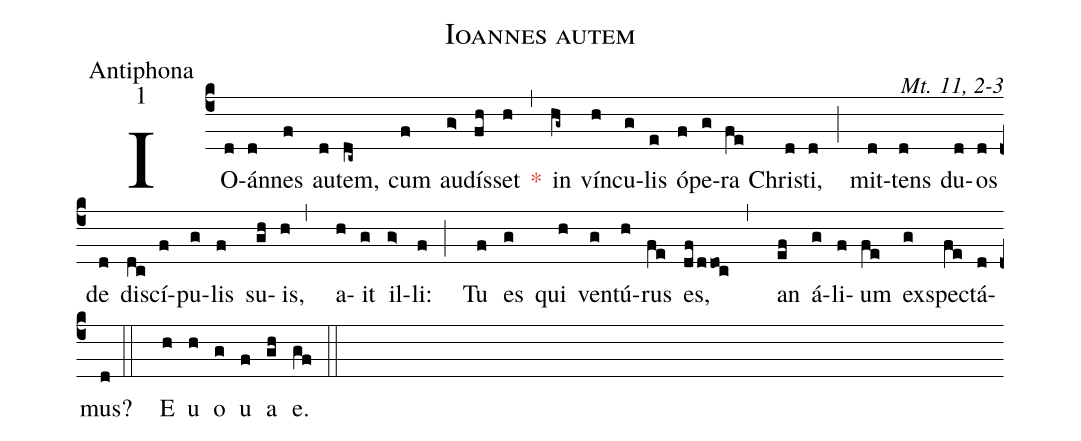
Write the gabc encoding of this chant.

name:Ioannes autem;
office-part:Antiphona;
mode:1;
commentary:Mt. 11, 2-3;
%%
(c4) IO(d)án(d)nes(f) au(d)tem,(dc~) cum(f) au(g>)dís(fh)set(h) <c>*</c>(,) in(hg~) vín(h)cu(g)lis(e) ó(f)pe(g)ra(fe) Chri(d)sti,(d!//;) mit(d)tens(d) du(d)os(d) de(d) di(dc)scí(f)pu(g)lis(f) su(gh)is,(h!/,) a(h)it(g) il(g>)li:(f!/;) Tu(f) es(g) qui(h) ven(g)tú(h)rus(fe) es,(df!/d!/doc!//,) an(ef) á(g)li(f)um(fe) ex(g)spec(fe)tá(d)mus?(d::) E(h) u(h) o(g) u(f) a(gh) e.(gf) (::)
